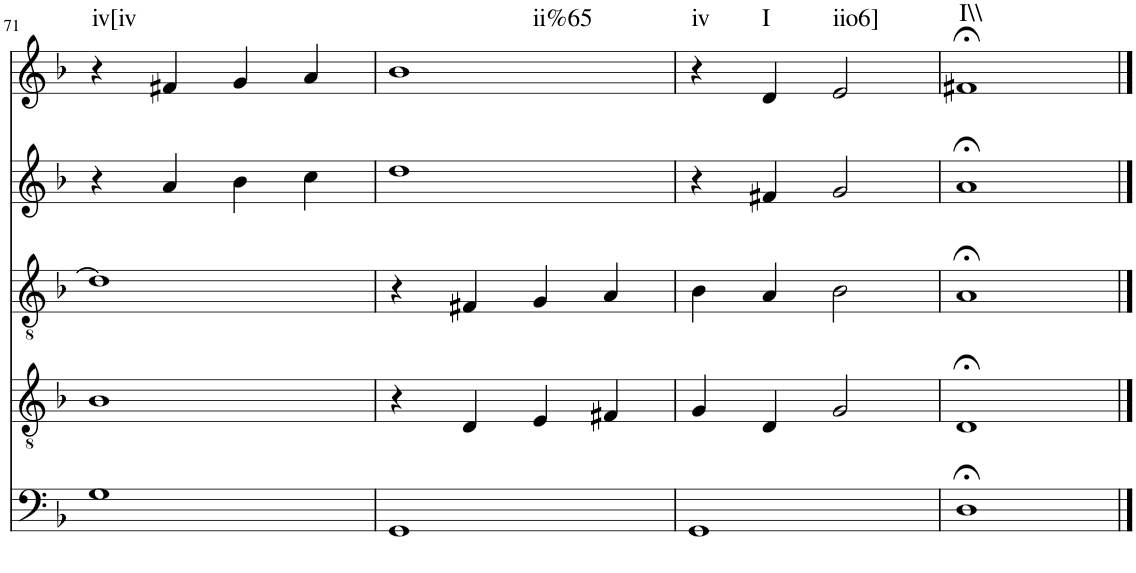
**kern	**kern	**kern	**kern	**kern	**harte
*part5	*part4	*part3	*part2	*part1	*part1
*staff5	*staff4	*staff3	*staff2	*staff1	*
*I"vox	*I"vox	*I"vox	*I"vox	*I"vox	*
!!LO:PB:g=z
*clefF4	*clefGv2	*clefGv2	*clefG2	*clefG2	*
*k[b-]	*k[b-]	*k[b-]	*k[b-]	*k[b-]	*
*M4/4	*M4/4	*M4/4	*M4/4	*M4/4	*
=71	=71	=71	=71	=71	=71
!	!	!	!	!	!LO:H:kt=iv[iv
1G	1B-	1d]	4r	4r	N
.	.	.	4a/	4f#X/	.
.	.	.	4b-\	4g/	.
.	.	.	4cc\	4a/	.
=72	=72	=72	=72	=72	=72
!	!	!	!	!	!LO:H:kt=ii%65
1GG	4r	4r	1dd	1b-	N
.	4D/	4F#X/	.	.	.
.	4E/	4G/	.	.	.
.	4F#X/	4A/	.	.	.
=73	=73	=73	=73	=73	=73
!	!	!	!	!	!LO:H:kt=iv
1GG	4G/	4B-\	4r	4r	N
!	!	!	!	!	!LO:H:kt=I
.	4D/	4A/	4f#X/	4d/	N
!	!	!	!	!	!LO:H:kt=iio6]
.	2G/	2B-\	2g/	2e/	N
=74	=74	=74	=74	=74	=74
!	!	!	!	!	!LO:H:kt=I\\
1D;<	1D;<	1A;<	1a;<	1f#X;<	N
==	==	==	==	==	==
*-	*-	*-	*-	*-	*-
